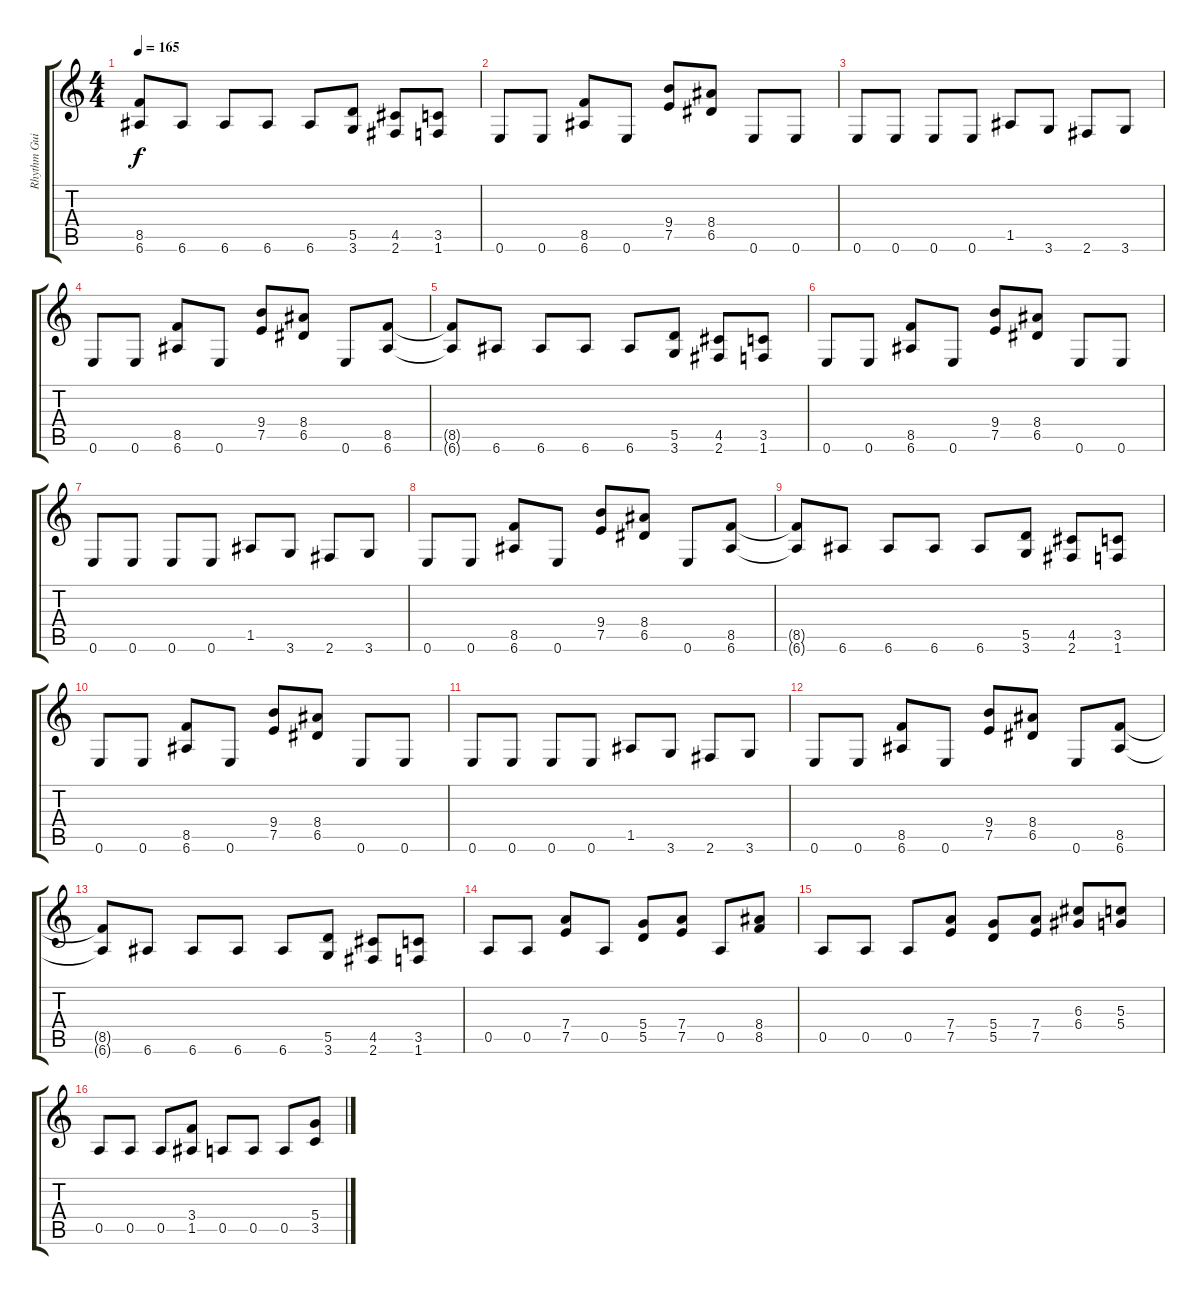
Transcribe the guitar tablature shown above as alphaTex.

\track ("Rhythm Guitar" "Rhythm Gui") {instrument distortionguitar}
\staff {score tabs}
\tuning (E4 B3 G3 D3 A2 E2) {hide}
\ts (4 4)
\tempo 165
\clef g2
\ks c
(8.5{t} 6.6{t}).8{dy f} 6.6.8 6.6.8 6.6.8 6.6.8 (5.5 3.6).8 (4.5 2.6).8 (3.5 1.6).8 |
0.6.8 0.6.8 (8.5 6.6).8 0.6.8 (9.4 7.5).8 (8.4 6.5).8 0.6.8 0.6.8 |
0.6.8 0.6.8 0.6.8 0.6.8 1.5.8 3.6.8 2.6.8 3.6.8 |
0.6.8 0.6.8 (8.5 6.6).8 0.6.8 (9.4 7.5).8 (8.4 6.5).8 0.6.8 (8.5 6.6).8 |
(8.5{t} 6.6{t}).8 6.6.8 6.6.8 6.6.8 6.6.8 (5.5 3.6).8 (4.5 2.6).8 (3.5 1.6).8 |
0.6.8 0.6.8 (8.5 6.6).8 0.6.8 (9.4 7.5).8 (8.4 6.5).8 0.6.8 0.6.8 |
0.6.8 0.6.8 0.6.8 0.6.8 1.5.8 3.6.8 2.6.8 3.6.8 |
0.6.8 0.6.8 (8.5 6.6).8 0.6.8 (9.4 7.5).8 (8.4 6.5).8 0.6.8 (8.5 6.6).8 |
(8.5{t} 6.6{t}).8 6.6.8 6.6.8 6.6.8 6.6.8 (5.5 3.6).8 (4.5 2.6).8 (3.5 1.6).8 |
0.6.8 0.6.8 (8.5 6.6).8 0.6.8 (9.4 7.5).8 (8.4 6.5).8 0.6.8 0.6.8 |
0.6.8 0.6.8 0.6.8 0.6.8 1.5.8 3.6.8 2.6.8 3.6.8 |
0.6.8 0.6.8 (8.5 6.6).8 0.6.8 (9.4 7.5).8 (8.4 6.5).8 0.6.8 (8.5 6.6).8 |
(8.5{t} 6.6{t}).8 6.6.8 6.6.8 6.6.8 6.6.8 (5.5 3.6).8 (4.5 2.6).8 (3.5 1.6).8 |
0.5.8 0.5.8 (7.4 7.5).8 0.5.8 (5.4 5.5).8 (7.4 7.5).8 0.5.8 (8.4 8.5).8 |
0.5.8 0.5.8 0.5.8 (7.4 7.5).8 (5.4 5.5).8 (7.4 7.5).8 (6.3 6.4).8 (5.3 5.4).8 |
0.5.8 0.5.8 0.5.8 (3.4 1.5).8 0.5.8 0.5.8 0.5.8 (5.4 3.5).8
